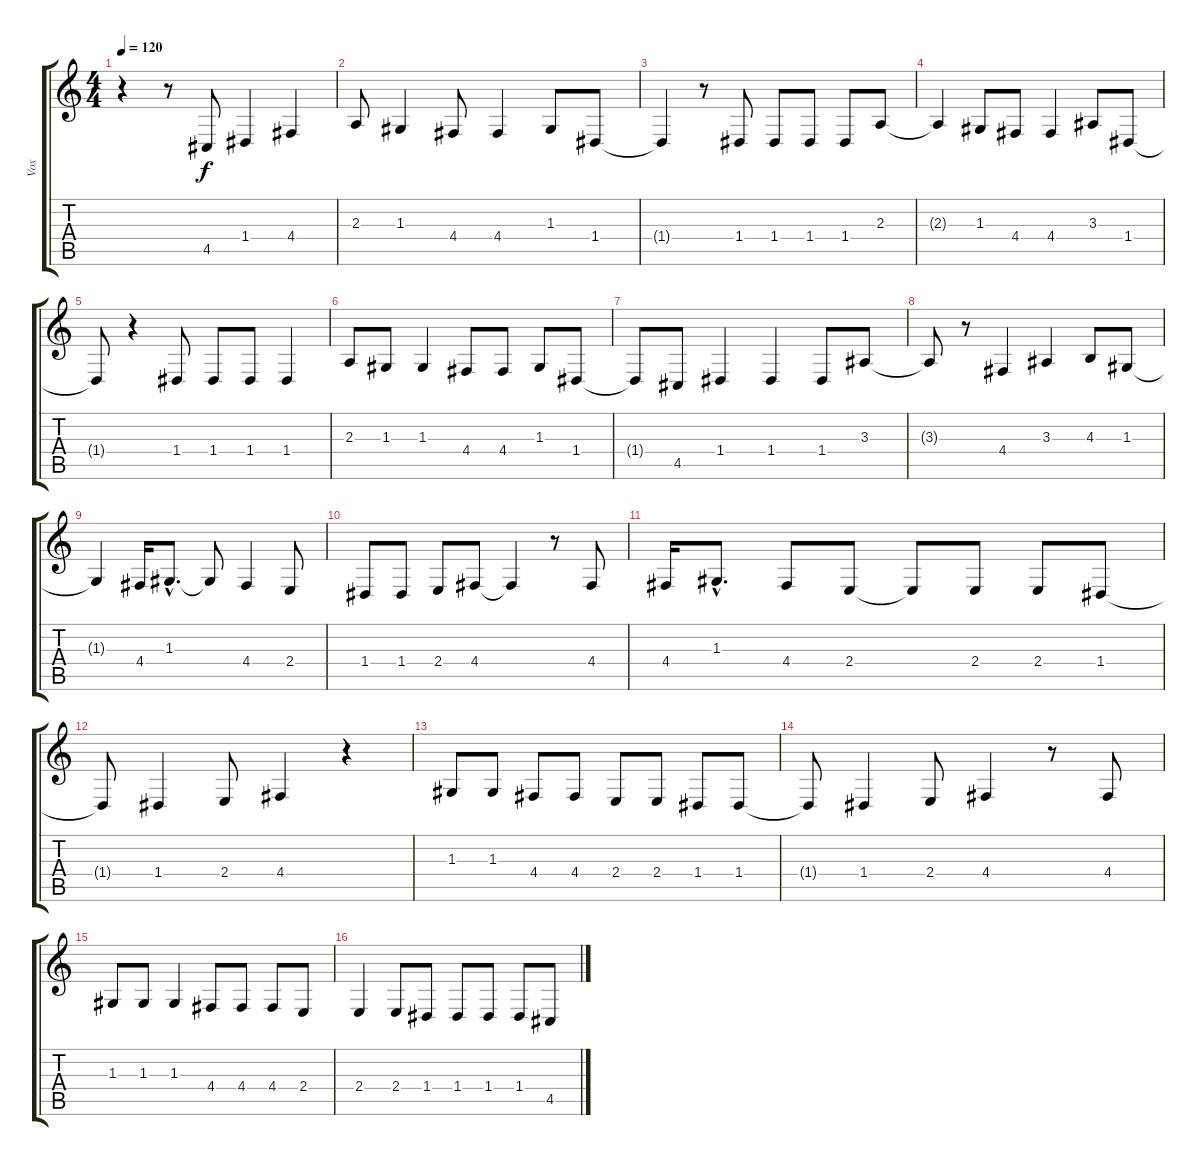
\track ("Vox" "Vox") {instrument drawbarorgan}
\staff {score tabs}
\tuning (E4 B3 G3 D3 A2 E2) {hide}
\ts (4 4)
\tempo 120
\clef g2
\ks c
r.4{dy f instrument drawbarorgan} r.8 4.5.8 1.4.4 4.4.4 |
2.3.8 1.3.4 4.4.8 4.4.4 1.3.8 1.4.8 |
1.4{t}.4 r.8 1.4.8 1.4.8 1.4.8 1.4.8 2.3.8 |
2.3{t}.4 1.3.8 4.4.8 4.4.4 3.3.8 1.4.8 |
1.4{t}.8 r.4 1.4.8 1.4.8 1.4.8 1.4.4 |
2.3.8 1.3.8 1.3.4 4.4.8 4.4.8 1.3.8 1.4.8 |
1.4{t}.8 4.5.8 1.4.4 1.4.4 1.4.8 3.3.8 |
3.3{t}.8 r.8 4.4.4 3.3.4 4.3.8 1.3.8 |
1.3{t}.4 4.4.16 1.3{hac}.8{d} 1.3{t}.8 4.4.4 2.4.8 |
1.4.8 1.4.8 2.4.8 4.4.8 4.4{t}.4 r.8 4.4.8 |
4.4.16 1.3{hac}.8{d} 4.4.8 2.4.8 2.4{t}.8 2.4.8 2.4.8 1.4.8 |
1.4{t}.8 1.4.4 2.4.8 4.4.4 r.4 |
1.3.8 1.3.8 4.4.8 4.4.8 2.4.8 2.4.8 1.4.8 1.4.8 |
1.4{t}.8 1.4.4 2.4.8 4.4.4 r.8 4.4.8 |
1.3.8 1.3.8 1.3.4 4.4.8 4.4.8 4.4.8 2.4.8 |
2.4.4 2.4.8 1.4.8 1.4.8 1.4.8 1.4.8 4.5.8
